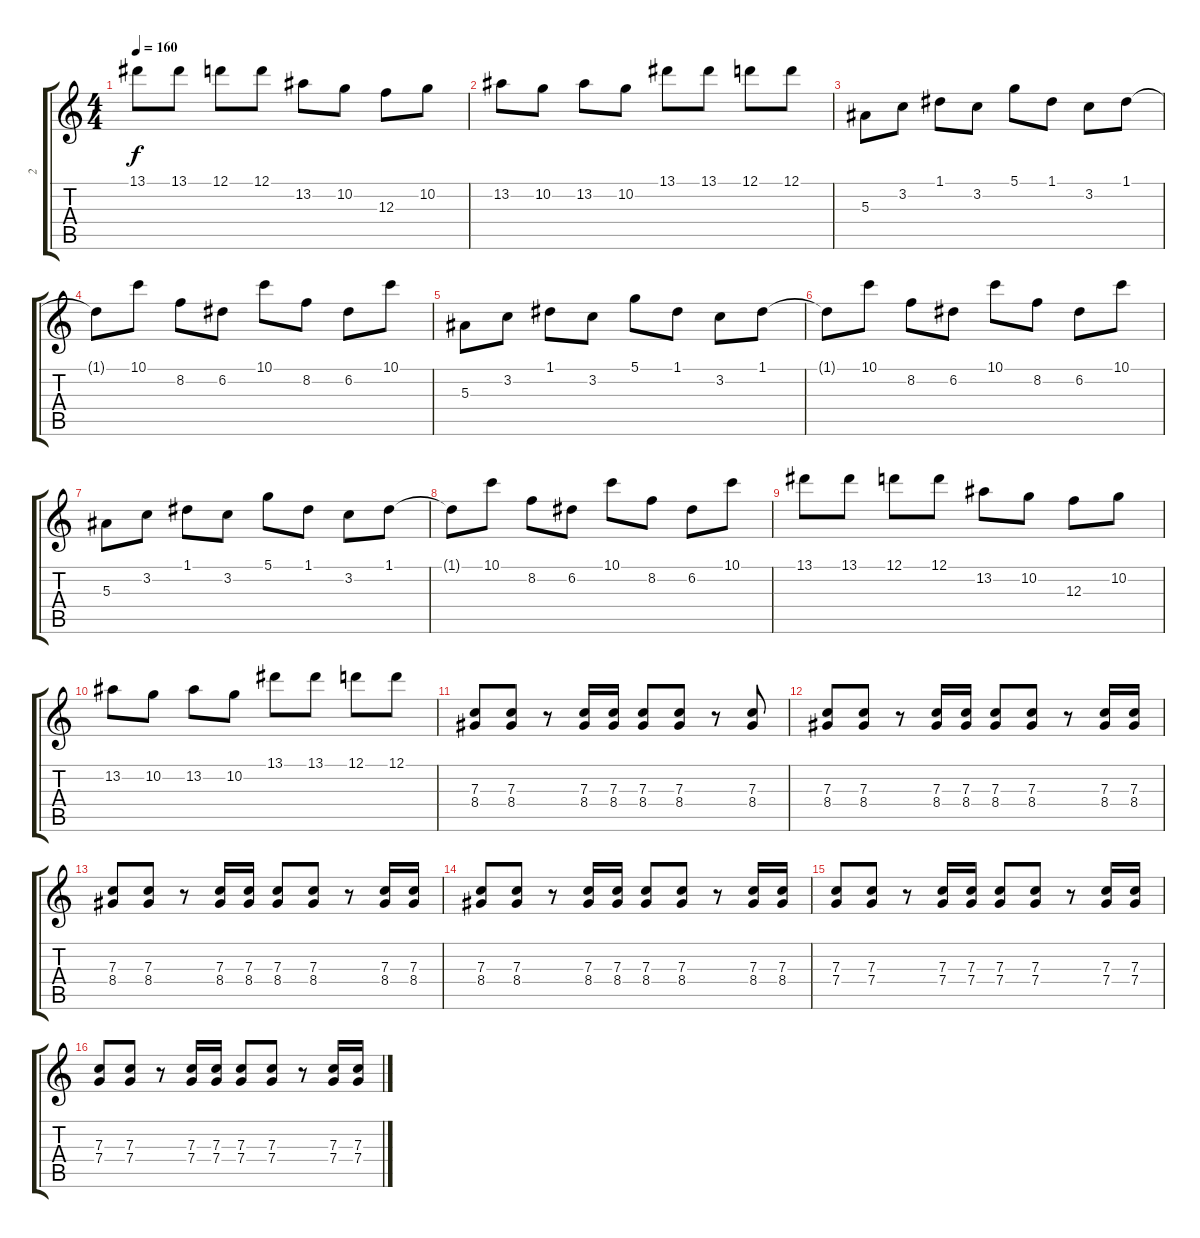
\track ("2" "2") {instrument distortionguitar}
\staff {score tabs}
\tuning (D4 A3 F3 C3 G2 C2) {hide}
\ts (4 4)
\tempo 160
\clef g2
\ks c
13.1.8{dy f} 13.1.8 12.1.8 12.1.8 13.2.8 10.2.8 12.3.8 10.2.8 |
13.2.8 10.2.8 13.2.8 10.2.8 13.1.8 13.1.8 12.1.8 12.1.8 |
5.3.8 3.2.8 1.1.8 3.2.8 5.1.8 1.1.8 3.2.8 1.1.8 |
1.1{t}.8 10.1.8 8.2.8 6.2.8 10.1.8 8.2.8 6.2.8 10.1.8 |
5.3.8 3.2.8 1.1.8 3.2.8 5.1.8 1.1.8 3.2.8 1.1.8 |
1.1{t}.8 10.1.8 8.2.8 6.2.8 10.1.8 8.2.8 6.2.8 10.1.8 |
5.3.8 3.2.8 1.1.8 3.2.8 5.1.8 1.1.8 3.2.8 1.1.8 |
1.1{t}.8 10.1.8 8.2.8 6.2.8 10.1.8 8.2.8 6.2.8 10.1.8 |
13.1.8 13.1.8 12.1.8 12.1.8 13.2.8 10.2.8 12.3.8 10.2.8 |
13.2.8 10.2.8 13.2.8 10.2.8 13.1.8 13.1.8 12.1.8 12.1.8 |
(7.3 8.4).8 (7.3 8.4).8 r.8 (7.3 8.4).16 (7.3 8.4).16 (7.3 8.4).8 (7.3 8.4).8 r.8 (7.3 8.4).8 |
(7.3 8.4).8 (7.3 8.4).8 r.8 (7.3 8.4).16 (7.3 8.4).16 (7.3 8.4).8 (7.3 8.4).8 r.8 (7.3 8.4).16 (7.3 8.4).16 |
(7.3 8.4).8 (7.3 8.4).8 r.8 (7.3 8.4).16 (7.3 8.4).16 (7.3 8.4).8 (7.3 8.4).8 r.8 (7.3 8.4).16 (7.3 8.4).16 |
(7.3 8.4).8 (7.3 8.4).8 r.8 (7.3 8.4).16 (7.3 8.4).16 (7.3 8.4).8 (7.3 8.4).8 r.8 (7.3 8.4).16 (7.3 8.4).16 |
(7.3 7.4).8 (7.3 7.4).8 r.8 (7.3 7.4).16 (7.3 7.4).16 (7.3 7.4).8 (7.3 7.4).8 r.8 (7.3 7.4).16 (7.3 7.4).16 |
(7.3 7.4).8 (7.3 7.4).8 r.8 (7.3 7.4).16 (7.3 7.4).16 (7.3 7.4).8 (7.3 7.4).8 r.8 (7.3 7.4).16 (7.3 7.4).16
